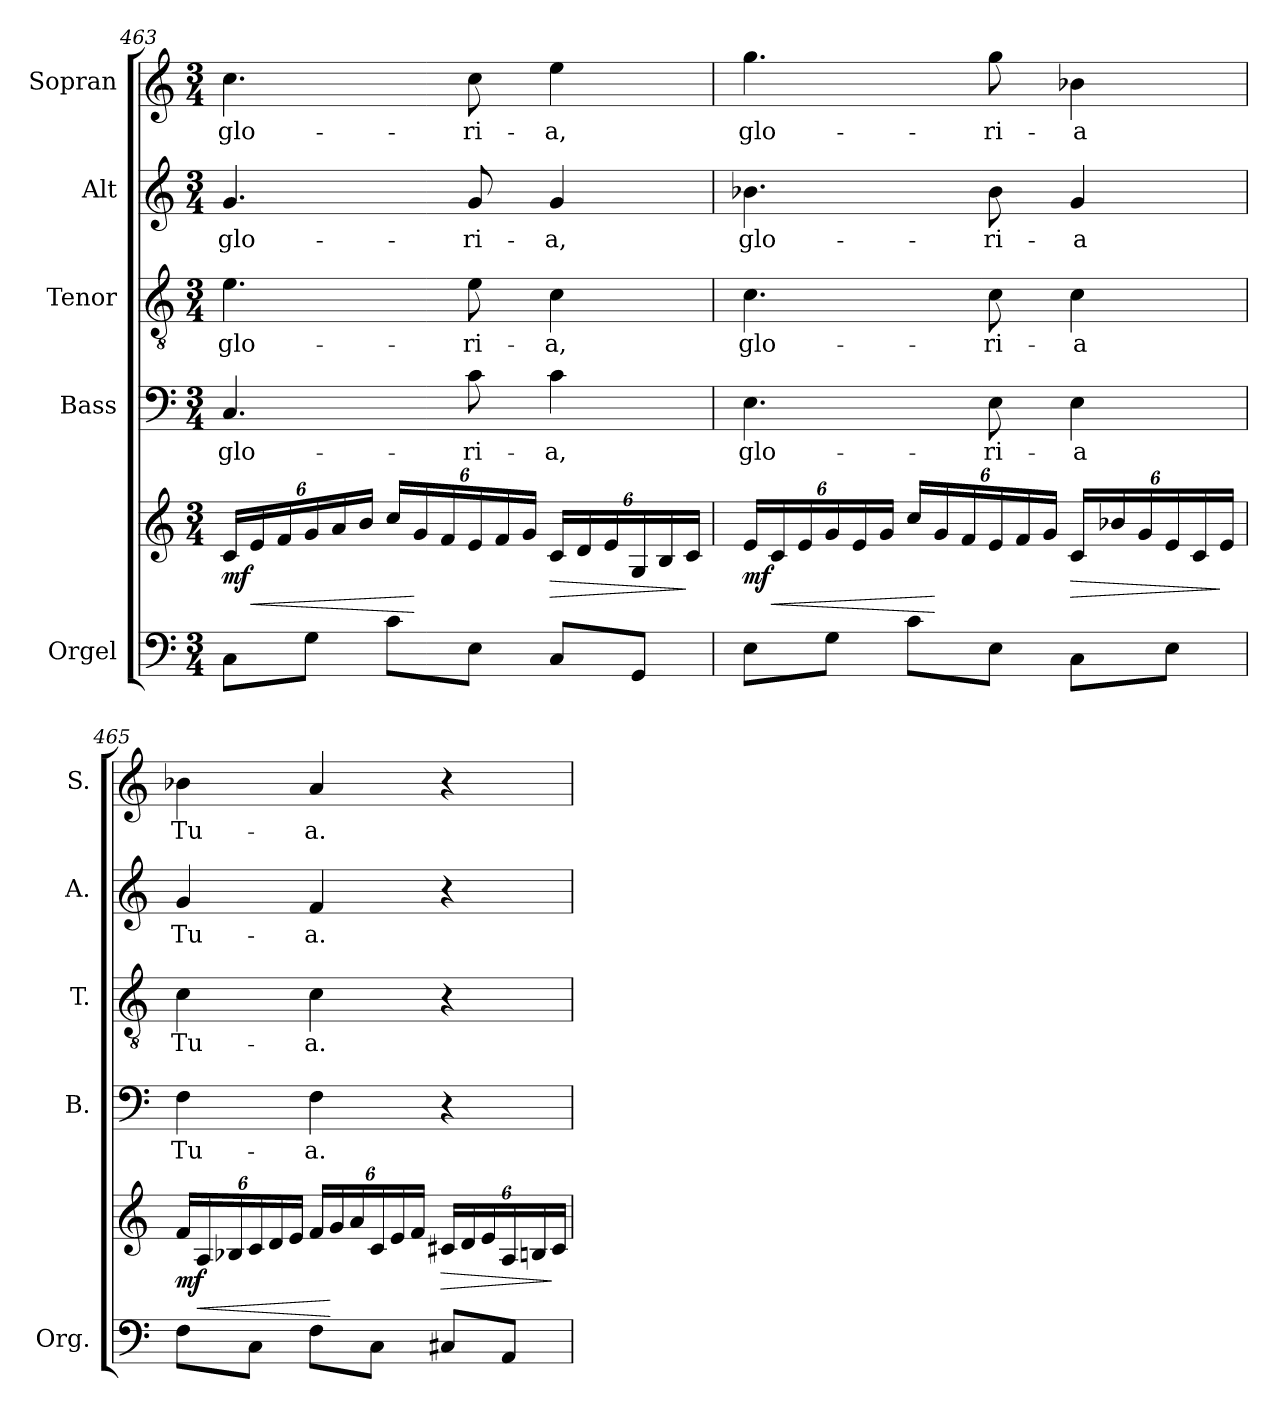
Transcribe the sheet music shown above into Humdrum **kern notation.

**kern	**kern	**dynam	**kern	**text	**kern	**text	**kern	**text	**kern	**text
*part5	*part5	*part5	*part4	*part4	*part3	*part3	*part2	*part2	*part1	*part1
*staff6	*staff5	*staff5/6	*staff4	*staff4	*staff3	*staff3	*staff2	*staff2	*staff1	*staff1
*I"Orgel	*	*	*I"Bass	*	*I"Tenor	*	*I"Alt	*	*I"Sopran	*
*I'Org.	*	*	*I'B.	*	*I'T.	*	*I'A.	*	*I'S.	*
!!LO:PB:g=z
*clefF4	*clefG2	*	*clefF4	*	*clefGv2	*	*clefG2	*	*clefG2	*
*k[]	*k[]	*	*k[]	*	*k[]	*	*k[]	*	*k[]	*
*C:	*C:	*	*C:	*	*C:	*	*C:	*	*C:	*
*M3/4	*M3/4	*	*M3/4	*	*M3/4	*	*M3/4	*	*M3/4	*
=463	=463	=463	=463	=463	=463	=463	=463	=463	=463	=463
!	!	!LO:DY:b	!	!LO:LY:b	!	!LO:LY:b	!	!LO:LY:b	!	!LO:LY:b
8C\L	24c/LL	mf	4.C/	glo-	4.e\	glo-	4.g/	glo-	4.cc\	glo-
!	!	!LO:HP:b	!	!	!	!	!	!	!	!
.	24e/	<	.	.	.	.	.	.	.	.
.	24f/	.	.	.	.	.	.	.	.	.
8G\J	24g/	.	.	.	.	.	.	.	.	.
.	24a/	.	.	.	.	.	.	.	.	.
.	24b/JJ	.	.	.	.	.	.	.	.	.
8c\L	24cc/LL	.	.	.	.	.	.	.	.	.
.	24g/	[	.	.	.	.	.	.	.	.
.	24f/	.	.	.	.	.	.	.	.	.
!	!	!	!	!LO:LY:b	!	!LO:LY:b	!	!LO:LY:b	!	!LO:LY:b
8E\J	24e/	.	8c\	-ri-	8e\	-ri-	8g/	-ri-	8cc\	-ri-
.	24f/	.	.	.	.	.	.	.	.	.
.	24g/JJ	.	.	.	.	.	.	.	.	.
!	!	!LO:HP:b	!	!LO:LY:b	!	!LO:LY:b	!	!LO:LY:b	!	!LO:LY:b
8C/L	24c/LL	>	4c\	-a,	4c\	-a,	4g/	-a,	4ee\	-a,
.	24d/	.	.	.	.	.	.	.	.	.
.	24e/	.	.	.	.	.	.	.	.	.
8GG/J	24G/	.	.	.	.	.	.	.	.	.
.	24B/	.	.	.	.	.	.	.	.	.
.	24c/JJ	]	.	.	.	.	.	.	.	.
=464	=464	=464	=464	=464	=464	=464	=464	=464	=464	=464
!	!	!LO:DY:b	!	!LO:LY:b	!	!LO:LY:b	!	!LO:LY:b	!	!LO:LY:b
8E\L	24e/LL	mf	4.E\	glo-	4.c\	glo-	4.b-X\	glo-	4.gg\	glo-
!	!	!LO:HP:b	!	!	!	!	!	!	!	!
.	24c/	<	.	.	.	.	.	.	.	.
.	24e/	.	.	.	.	.	.	.	.	.
8G\J	24g/	.	.	.	.	.	.	.	.	.
.	24e/	.	.	.	.	.	.	.	.	.
.	24g/JJ	.	.	.	.	.	.	.	.	.
8c\L	24cc/LL	.	.	.	.	.	.	.	.	.
.	24g/	[	.	.	.	.	.	.	.	.
.	24f/	.	.	.	.	.	.	.	.	.
!	!	!	!	!LO:LY:b	!	!LO:LY:b	!	!LO:LY:b	!	!LO:LY:b
8E\J	24e/	.	8E\	-ri-	8c\	-ri-	8b-\	-ri-	8gg\	-ri-
.	24f/	.	.	.	.	.	.	.	.	.
.	24g/JJ	.	.	.	.	.	.	.	.	.
!	!	!LO:HP:b	!	!LO:LY:b	!	!LO:LY:b	!	!LO:LY:b	!	!LO:LY:b
8C\L	24c/LL	>	4E\	-a	4c\	-a	4g/	-a	4b-X\	-a
.	24b-X/	.	.	.	.	.	.	.	.	.
.	24g/	.	.	.	.	.	.	.	.	.
8E\J	24e/	.	.	.	.	.	.	.	.	.
.	24c/	.	.	.	.	.	.	.	.	.
.	24e/JJ	]	.	.	.	.	.	.	.	.
=465	=465	=465	=465	=465	=465	=465	=465	=465	=465	=465
!	!	!LO:DY:b	!	!LO:LY:b	!	!LO:LY:b	!	!LO:LY:b	!	!LO:LY:b
8F\L	24f/LL	mf	4F\	Tu-	4c\	Tu-	4g/	Tu-	4b-X\	Tu-
!	!	!LO:HP:b	!	!	!	!	!	!	!	!
.	24A/	<	.	.	.	.	.	.	.	.
.	24B-X/	.	.	.	.	.	.	.	.	.
8C\J	24c/	.	.	.	.	.	.	.	.	.
.	24d/	.	.	.	.	.	.	.	.	.
.	24e/JJ	.	.	.	.	.	.	.	.	.
!	!	!	!	!LO:LY:b	!	!LO:LY:b	!	!LO:LY:b	!	!LO:LY:b
8F\L	24f/LL	.	4F\	-a.	4c\	-a.	4f/	-a.	4a/	-a.
.	24g/	[	.	.	.	.	.	.	.	.
.	24a/	.	.	.	.	.	.	.	.	.
8C\J	24c/	.	.	.	.	.	.	.	.	.
.	24e/	.	.	.	.	.	.	.	.	.
.	24f/JJ	.	.	.	.	.	.	.	.	.
!	!	!LO:HP:b	!	!	!	!	!	!	!	!
8C#X/L	24c#X/LL	>	4r	.	4r	.	4r	.	4r	.
.	24d/	.	.	.	.	.	.	.	.	.
.	24e/	.	.	.	.	.	.	.	.	.
8AA/J	24A/	.	.	.	.	.	.	.	.	.
.	24Bn/	.	.	.	.	.	.	.	.	.
.	24c#/JJ	]	.	.	.	.	.	.	.	.
=	=	=	=	=	=	=	=	=	=	=
*-	*-	*-	*-	*-	*-	*-	*-	*-	*-	*-
